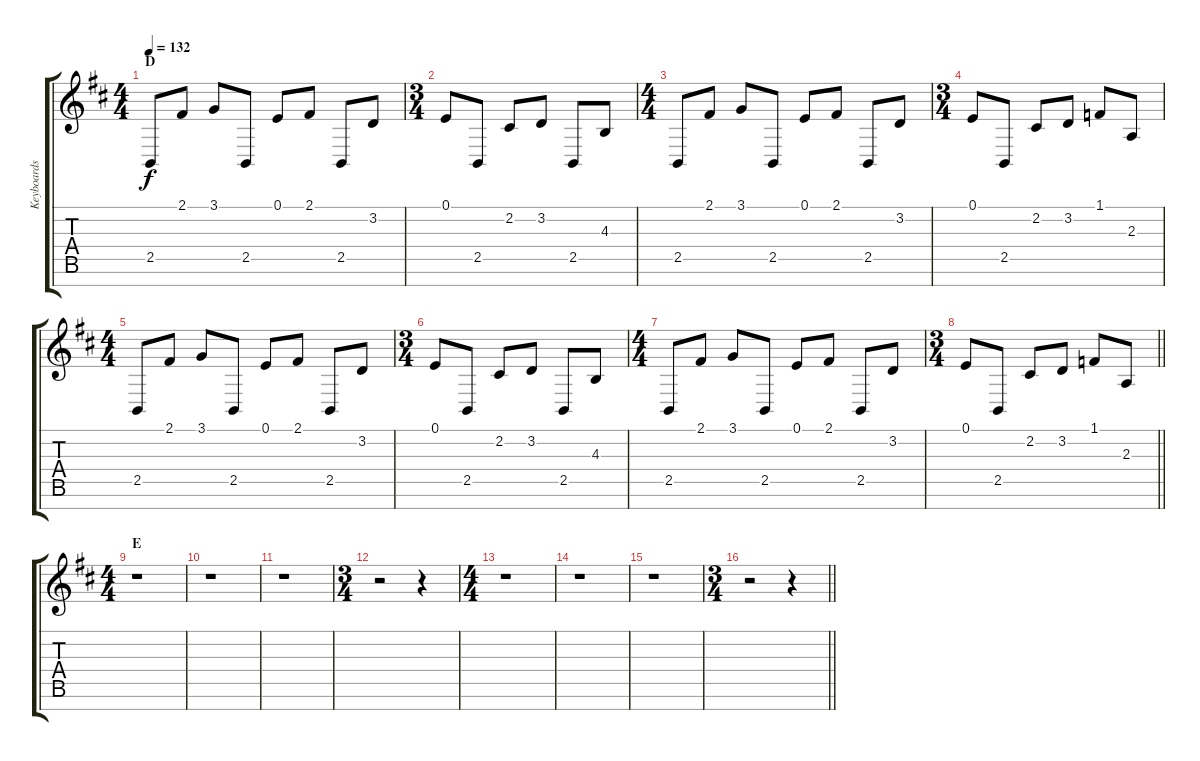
\track ("Keyboards (high register)" "Keyboards ") {instrument acousticgrandpiano}
\staff {score tabs}
\tuning (E4 B3 G3 D3 A2 E2 B1) {hide}
\ts (4 4)
\section ("" "D")
\tempo 132
\clef g2
\ks bminor
2.5.8{dy f instrument lead2sawtooth} 2.1.8 3.1.8 2.5.8 0.1.8 2.1.8 2.5.8 3.2.8 |
\ts (3 4)
0.1.8 2.5.8 2.2.8 3.2.8 2.5.8 4.3.8 |
\ts (4 4)
2.5.8 2.1.8 3.1.8 2.5.8 0.1.8 2.1.8 2.5.8 3.2.8 |
\ts (3 4)
0.1.8 2.5.8 2.2.8 3.2.8 1.1.8 2.3.8 |
\ts (4 4)
2.5.8 2.1.8 3.1.8 2.5.8 0.1.8 2.1.8 2.5.8 3.2.8 |
\ts (3 4)
0.1.8 2.5.8 2.2.8 3.2.8 2.5.8 4.3.8 |
\ts (4 4)
2.5.8 2.1.8 3.1.8 2.5.8 0.1.8 2.1.8 2.5.8 3.2.8 |
\ts (3 4)
\barLineRight lightlight
0.1.8 2.5.8 2.2.8 3.2.8 1.1.8 2.3.8 |
\ts (4 4)
\section ("" "E")
r.1 |
r.1 |
r.1 |
\ts (3 4)
r.2 r.4 |
\ts (4 4)
r.1 |
r.1 |
r.1 |
\ts (3 4)
\barLineRight lightlight
r.2 r.4
